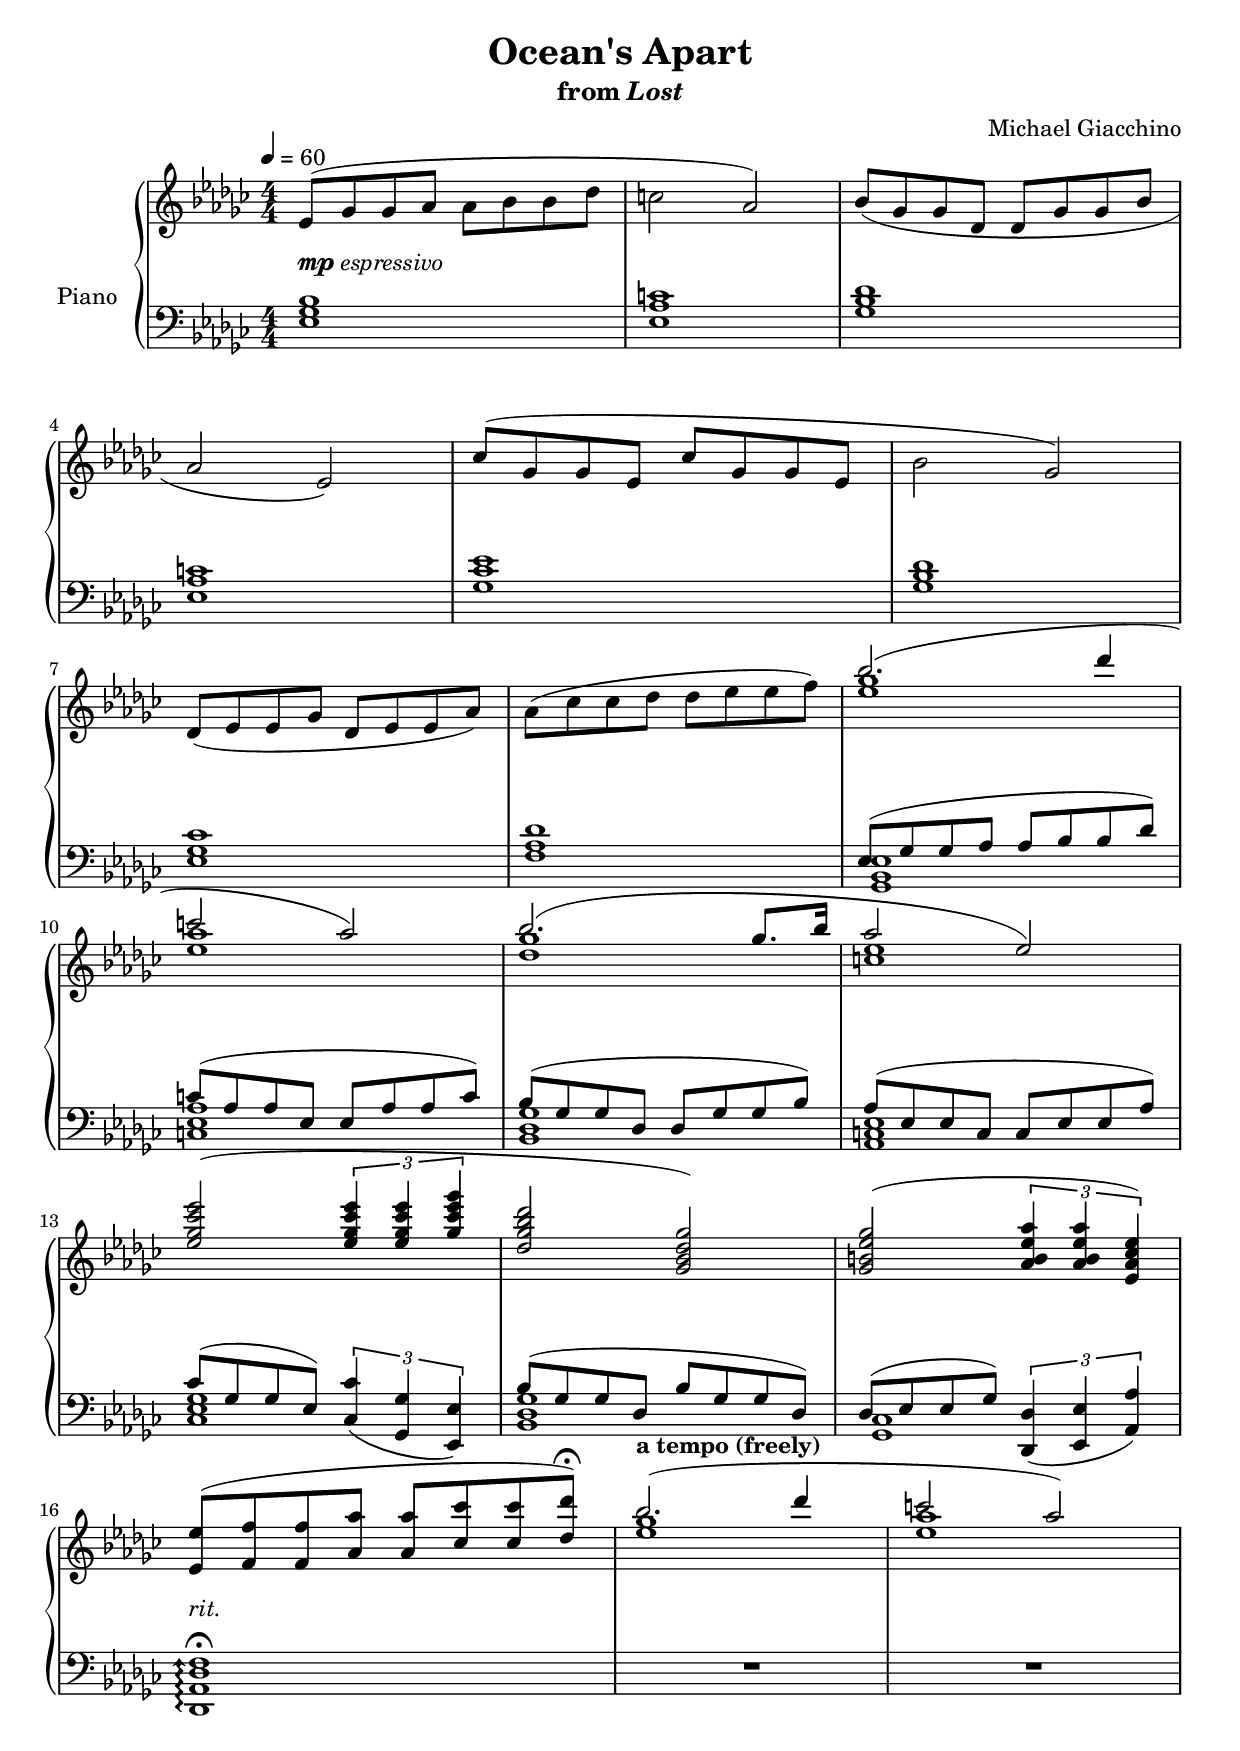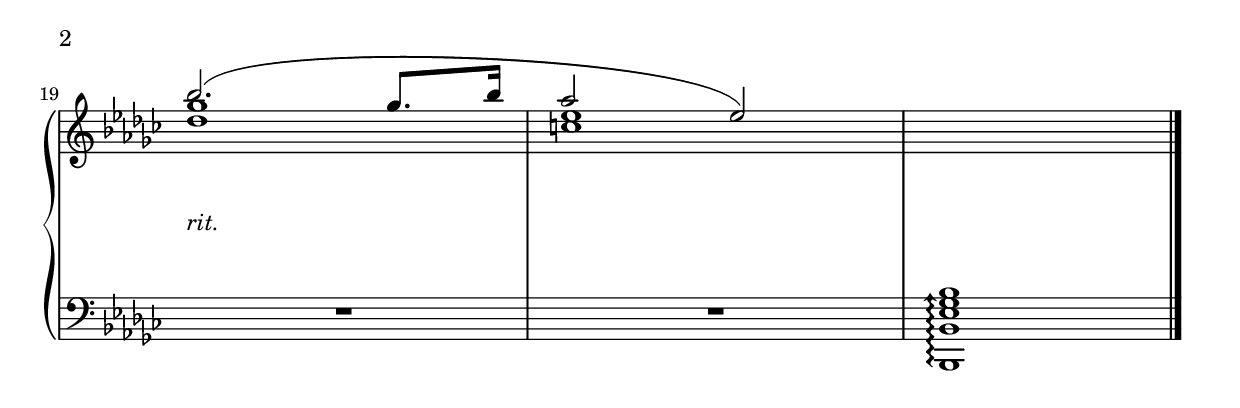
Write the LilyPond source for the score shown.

\version "2.12.2"

\header {
  title = "Ocean's Apart"
  subtitle = \markup { "from" \italic "Lost" }
  composer = "Michael Giacchino"
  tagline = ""
}

global = {
  \tempo 4 = 60
  \key ges \major
  \time 4/4
  \numericTimeSignature
  s1*21
  \bar "|."
}

upper = \relative c' {
  \clef treble
  es8( ges ges as as bes bes des
  c2 as)
  bes8( ges ges des des ges ges bes
  \break

  as2 es)
  ces'8( ges ges es ces' ges ges es
  bes'2 ges)
  \break
  des8( es es ges des es es as)
  as( ces ces des des es es f)

  <<
    {
      bes2.( des4
      \break

      c2 as)
      bes2.( ges8. bes16
      as2 es)
      \break

      <es ges ces es>2( \times 2/3 { <es ges ces es>4 <es ges ces es> <ges ces es ges> }
      <des ges bes des>2 <ges, bes des ges>)
      <ges b es ges>2( \times 2/3 { <as b es as>4 <as b es as> <es as ces es>) }
      \break

      <es' es,>8( <f f,> <f f,> <as as,>
      <as as,>8 <ces ces,> <ces ces,> <des des,>\fermata)
      bes2.^\markup { \bold "a tempo (freely)" }( des4
      c2 as)

      \break
      bes2.( ges8. bes16
      as2 es)
    }
  \\
    {
      <ges es>1
      <as es>
      <ges des>
      <es c>

      s1*4
      <es ges>1
      <es as>
      <ges des>
      <c, es>
    }
  >>
}

lower = \relative c {
  \clef bass
  <es ges bes>1
  <es as c>
  <ges bes des>
  <es as c>

  <ges ces es>
  <ges bes des>
  <es ges ces>
  <f as des>

  <<
    {
      es8( ges ges as as bes bes des)
      c( as as es es as as c)
      bes( ges ges des des ges ges bes)
      as( es es c c es es as)
      ces( ges ges es)
      \times 2/3 { <ces ces'>4_( <ges ges'> <es es'>) }
      bes''8( ges ges des bes' ges ges des)
      des8( es es ges) \times 2/3 { <des, des'>4_( <es es'> <as as'>) }
    }
  \\
    {
      <ges bes es>1
      <c es as>
      <ges' des bes>
      <es c as>
      <ces es ges>
      <ges' des bes>
      <ges, ces>
    }
  >>

  \arpeggioArrowUp
  <f' des as des,>1\arpeggio\fermata
  R1*4
  <bes ges es bes bes,>1\arpeggio
}

dynamics = {
  s1*6-\markup{ \dynamic "mp" "espressivo" }
  s1\<
  s8 s8*2 s8\! s8\mf s8\> s32*7 s32\!
  s1*3\mp
  s32*31\< s32\!
  s1*3\f
  s32-"rit." s32 s32*2\> s32*24 s32*4\!
  s1*2\p
  s1-"rit."
}

pedal = {
}

chordnames = \chordmode {
}

\include "../../template_piano_solo.ly"
